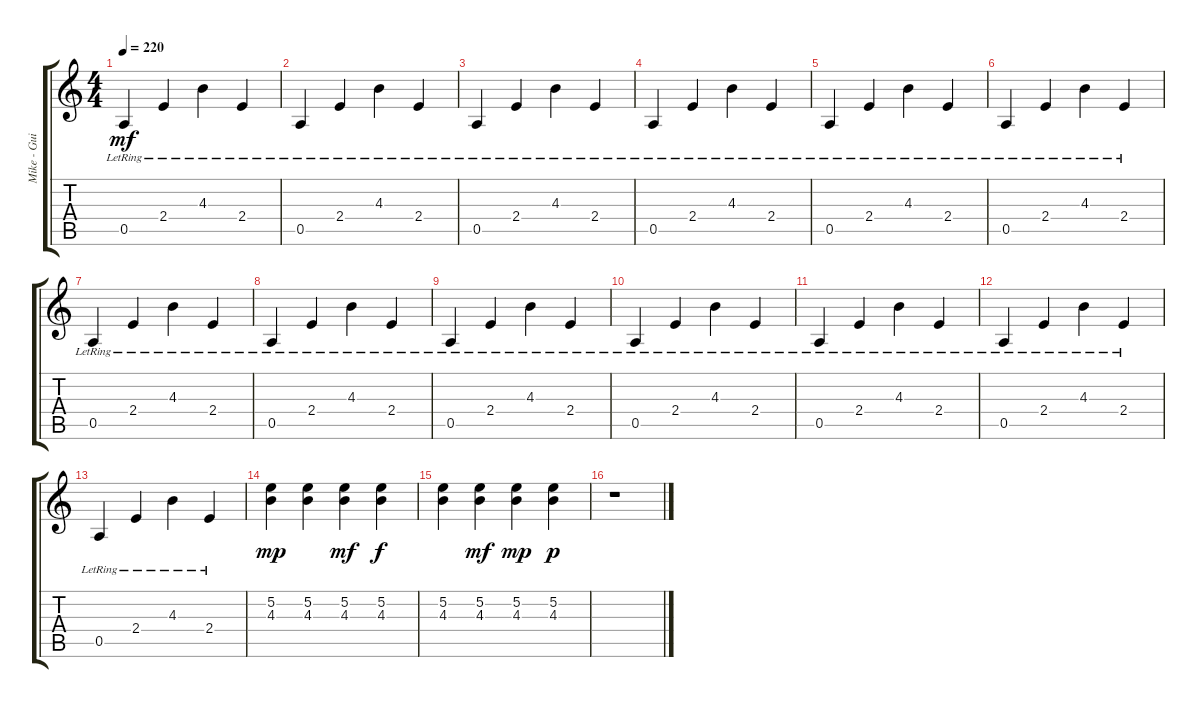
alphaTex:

\track ("Mike - Guitar" "Mike - Gui") {instrument distortionguitar}
\staff {score tabs}
\tuning (E4 B3 G3 D3 A2 E2) {hide}
\ts (4 4)
\tempo 220
\clef g2
\ks c
0.5{lr}.4{dy mf} 2.4{lr}.4 4.3{lr}.4 2.4{lr}.4 |
0.5{lr}.4 2.4{lr}.4 4.3{lr}.4 2.4{lr}.4 |
0.5{lr}.4 2.4{lr}.4 4.3{lr}.4 2.4{lr}.4 |
0.5{lr}.4 2.4{lr}.4 4.3{lr}.4 2.4{lr}.4 |
0.5{lr}.4 2.4{lr}.4 4.3{lr}.4 2.4{lr}.4 |
0.5{lr}.4 2.4{lr}.4 4.3{lr}.4 2.4{lr}.4 |
0.5{lr}.4 2.4{lr}.4 4.3{lr}.4 2.4{lr}.4 |
0.5{lr}.4 2.4{lr}.4 4.3{lr}.4 2.4{lr}.4 |
0.5{lr}.4 2.4{lr}.4 4.3{lr}.4 2.4{lr}.4 |
0.5{lr}.4 2.4{lr}.4 4.3{lr}.4 2.4{lr}.4 |
0.5{lr}.4 2.4{lr}.4 4.3{lr}.4 2.4{lr}.4 |
0.5{lr}.4 2.4{lr}.4 4.3{lr}.4 2.4{lr}.4 |
0.5{lr}.4 2.4{lr}.4 4.3{lr}.4 2.4{lr}.4 |
(5.2 4.3).4{dy mp} (5.2 4.3).4 (5.2 4.3).4{dy mf} (5.2 4.3).4{dy f} |
(5.2 4.3).4 (5.2 4.3).4{dy mf} (5.2 4.3).4{dy mp} (5.2 4.3).4{dy p} |
r.1
